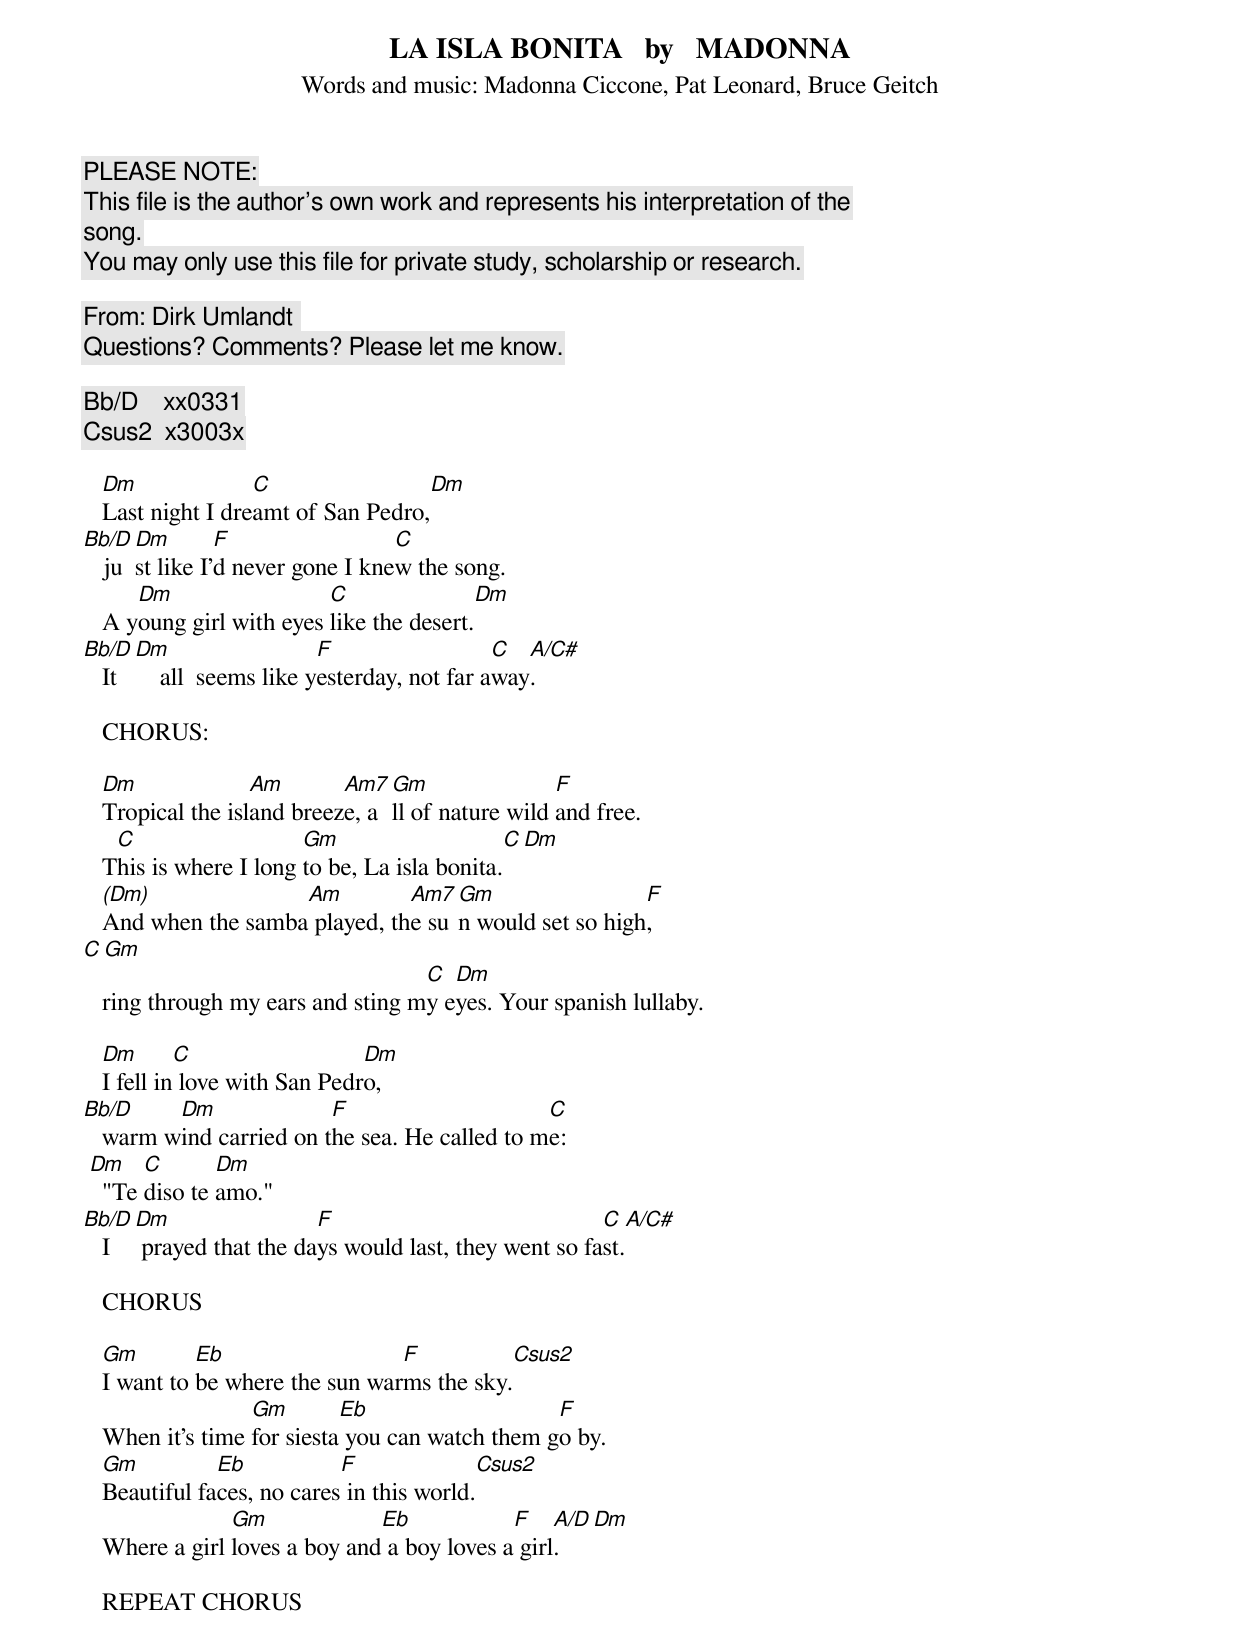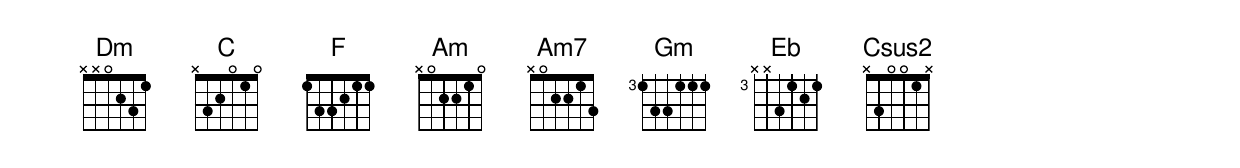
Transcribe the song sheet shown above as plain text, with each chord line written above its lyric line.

LA ISLA BONITA   by   MADONNA
Words and music: Madonna Ciccone, Pat Leonard, Bruce Geitch

PLEASE NOTE:
This file is the author's own work and represents his interpretation of the
song.
You may only use this file for private study, scholarship or research.

From: Dirk Umlandt <dirkslandt@aol.com>
Questions? Comments? Please let me know.

[Bb/D    xx0331]
[Csus2  x3003x]

   Dm              C                  Dm
   Last night I dreamt of San Pedro,
Bb/D Dm        F                 C
   just like I'd never gone I knew the song.
      Dm                  C                 Dm
   A young girl with eyes like the desert.
Bb/D Dm                   F                  C  A/C#
   It    all  seems like yesterday, not far away.

   CHORUS:

   Dm              Am       Am7 Gm                F
   Tropical the island breeze, all of nature wild and free.
    C                   Gm                     C Dm
   This is where I long to be, La isla bonita.
   (Dm)              Am         Am7 Gm                 F
   And when the samba played, the sun would set so high,
            C                           Gm
                                   C  Dm
   ring through my ears and sting my eyes. Your spanish lullaby.

   Dm       C                  Dm
   I fell in love with San Pedro,
Bb/D     Dm              F                     C
   warm wind carried on the sea. He called to me:
 Dm    C       Dm
   "Te diso te amo."
Bb/D  Dm                 F                             C       A/C#
   I   prayed that the days would last, they went so fast.

   CHORUS

   Gm        Eb                  F                Csus2
   I want to be where the sun warms the sky.
                  Gm        Eb                   F
   When it's time for siesta you can watch them go by.
   Gm          Eb           F              Csus2
   Beautiful faces, no cares in this world.
                Gm             Eb            F    A/D     Dm
   Where a girl loves a boy and a boy loves a girl.

   REPEAT CHORUS
